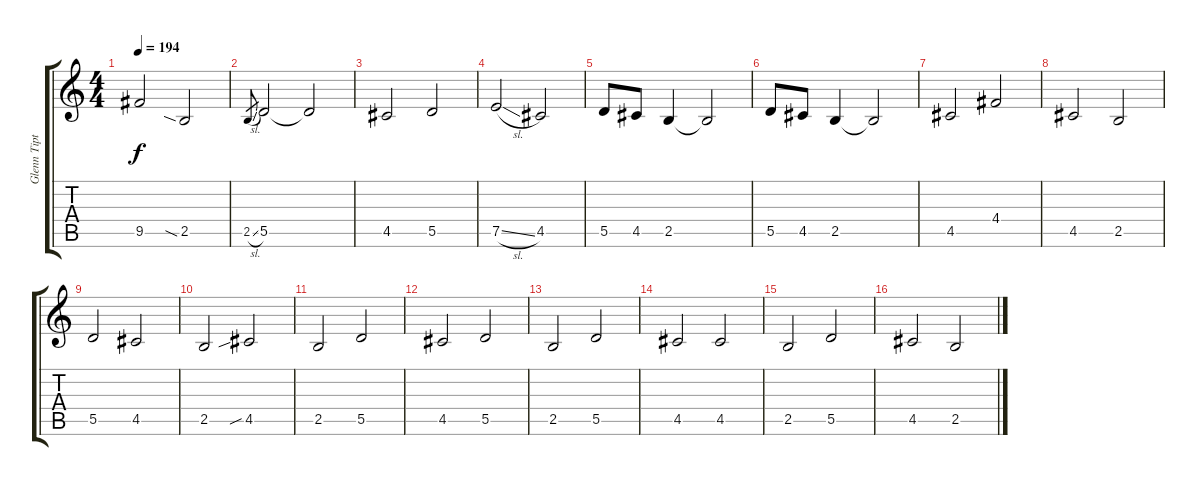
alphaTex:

\track ("Glenn Tipton" "Glenn Tipt") {instrument distortionguitar}
\staff {score tabs}
\tuning (E4 B3 G3 D3 A2 E2) {hide}
\ts (4 4)
\tempo 194
\clef g2
\ks c
9.5.2{dy f} 2.5{sia}.2 |
2.5{sl}.8{gr} 5.5.2 5.5{t}.2 |
4.5.2 5.5.2 |
7.5{sl}.2 4.5.2 |
5.5.8 4.5.8 2.5.4 2.5{t}.2 |
5.5.8 4.5.8 2.5.4 2.5{t}.2 |
4.5.2 4.4.2 |
4.5.2 2.5.2 |
5.5.2 4.5.2 |
2.5.2 4.5{sib}.2 |
2.5.2 5.5.2 |
4.5.2 5.5.2 |
2.5.2 5.5.2 |
4.5.2 4.5.2 |
2.5.2 5.5.2 |
4.5.2 2.5.2
